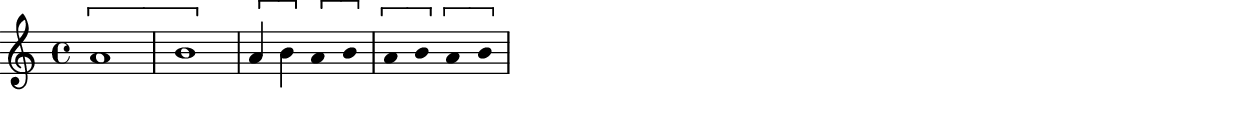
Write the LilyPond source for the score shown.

%% Generated by lilypond-book
%% Options: [exampleindent=10.16\mm,indent=0\mm,line-width=160\mm]
\include "lilypond-book-preamble.ly"


% ****************************************************************
% Start cut-&-pastable-section
% ****************************************************************



\paper {
  indent = 0\mm
  line-width = 160\mm
  % offset the left padding, also add 1mm as lilypond creates cropped
  % images with a little space on the right
  line-width = #(- line-width (* mm  3.000000) (* mm 1))
}

\layout {
  
}





% ****************************************************************
% ly snippet:
% ****************************************************************
\sourcefilename "/home/gub/NewGub/gub/target/linux-x86/src/lilypond-git.sv.gnu.org--lilypond.git-release-unstable/input/regression/ligature-bracket-X-positions.ly"
\sourcefileline 0
\version "2.21.0"

\header {
  texidoc = "Ligature brackets should align to visible or transparent
stems only. For stemless notes they should span the whole note width."
}

\relative {
  \[ a'1 b \]
  \[ a4 b \]
  \hide Stem
  \[ a b \]
  \omit Stem % stencil = ##f
  \[ a4 b \]
  \override Stem.stencil = #'()
  \[ a b \]
}


% ****************************************************************
% end ly snippet
% ****************************************************************
